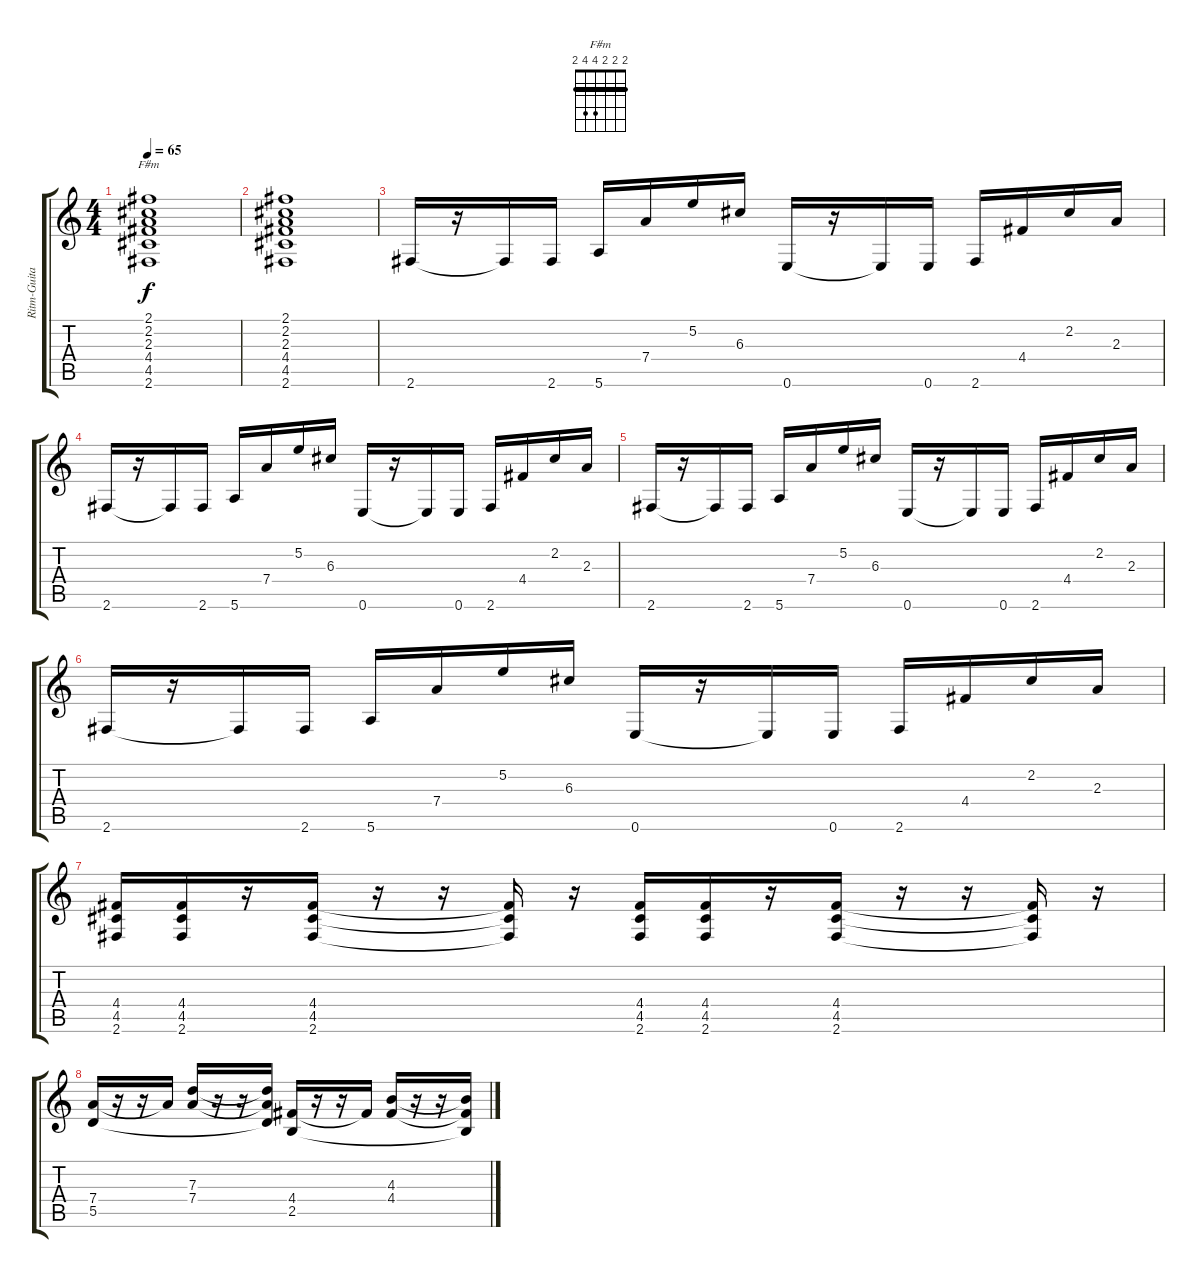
\track ("Ritm-Guitar" "Ritm-Guita") {instrument distortionguitar}
\staff {score tabs}
\tuning (E4 B3 G3 D3 A2 E2) {hide}
\chord ("F#m" 2 2 2 4 4 2) {barre 2}
\ts (4 4)
\tempo 65
\clef g2
\ks c
(2.1 2.2 2.3 4.4 4.5 2.6).1{ch "F#m" dy f instrument distortionguitar} |
(2.1 2.2 2.3 4.4 4.5 2.6).1 |
2.6.16 r.16 2.6{t}.16 2.6.16 5.6.16 7.4.16 5.2.16 6.3.16 0.6.16 r.16 0.6{t}.16 0.6.16 2.6.16 4.4.16 2.2.16 2.3.16 |
2.6.16 r.16 2.6{t}.16 2.6.16 5.6.16 7.4.16 5.2.16 6.3.16 0.6.16 r.16 0.6{t}.16 0.6.16 2.6.16 4.4.16 2.2.16 2.3.16 |
2.6.16 r.16 2.6{t}.16 2.6.16 5.6.16 7.4.16 5.2.16 6.3.16 0.6.16 r.16 0.6{t}.16 0.6.16 2.6.16 4.4.16 2.2.16 2.3.16 |
2.6.16 r.16 2.6{t}.16 2.6.16 5.6.16 7.4.16 5.2.16 6.3.16 0.6.16 r.16 0.6{t}.16 0.6.16 2.6.16 4.4.16 2.2.16 2.3.16 |
(4.4 4.5 2.6).16 (4.4 4.5 2.6).16 r.16 (4.4 4.5 2.6).16 r.16 r.16 (4.4{t} 4.5{t} 2.6{t}).16 r.16 (4.4 4.5 2.6).16 (4.4 4.5 2.6).16 r.16 (4.4 4.5 2.6).16 r.16 r.16 (4.4{t} 4.5{t} 2.6{t}).16 r.16 |
(7.4 5.5).16 r.16 r.16 7.4{t}.16 (7.3 7.4).16 r.16 r.16 (7.3{t} 7.4{t} 5.5{t}).16 (4.4 2.5).16 r.16 r.16 4.4{t}.16 (4.3 4.4).16 r.16 r.16 (4.3{t} 4.4{t} 2.5{t}).16
